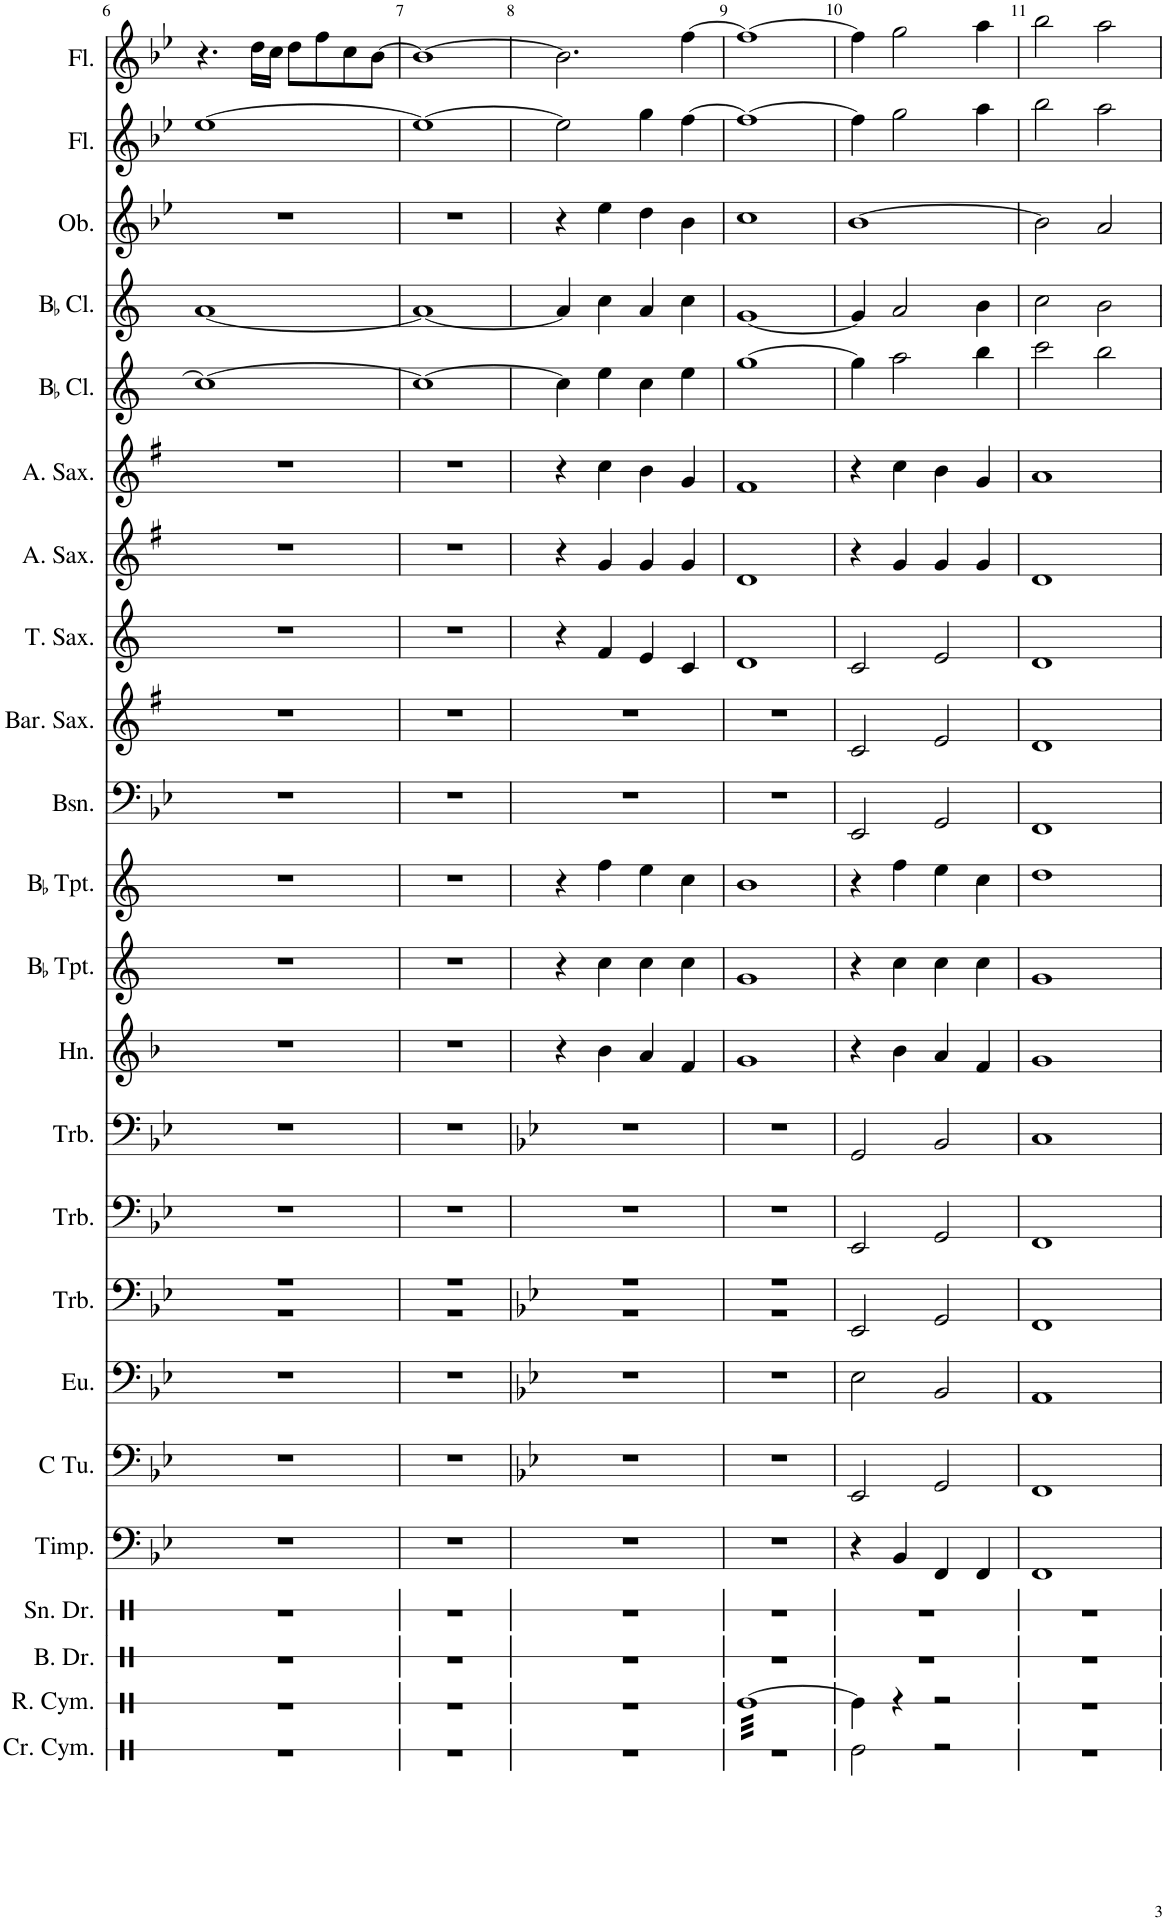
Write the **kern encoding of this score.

**kern	**kern	**kern	**kern	**kern	**kern	**kern	**kern	**kern	**kern	**kern	**kern	**kern	**kern	**kern	**kern	**kern	**kern	**kern	**kern	**kern	**kern	**kern
*part23	*part22	*part21	*part20	*part19	*part18	*part17	*part16	*part15	*part14	*part13	*part12	*part11	*part10	*part9	*part8	*part7	*part6	*part5	*part4	*part3	*part2	*part1
*staff23	*staff22	*staff21	*staff20	*staff19	*staff18	*staff17	*staff16	*staff15	*staff14	*staff13	*staff12	*staff11	*staff10	*staff9	*staff8	*staff7	*staff6	*staff5	*staff4	*staff3	*staff2	*staff1
*I"Crash Cymbal	*I"Ride Cymbal	*I"Bass Drum	*I"Snare Drum	*I"Timpani	*I"C Tuba	*I"Euphonium	*I"Trombone 3	*I"Trombone 2	*I"Trombone 1	*I"Horn	*I"BaccidentalFlat Trumpet	*I"BaccidentalFlat Trumpet	*I"Bassoon	*I"Baritone Saxophone	*I"Tenor Saxophone	*I"Alto Saxophone	*I"Alto Saxophone	*I"BaccidentalFlat Clarinet	*I"BaccidentalFlat Clarinet	*I"Oboe	*I"Flute	*I"Flute
*I'Cr. Cym.	*I'R. Cym.	*I'B. Dr.	*I'Sn. Dr.	*I'Timp.	*I'C Tu.	*I'Eu.	*I'Trb.	*I'Trb.	*I'Trb.	*I'Hn.	*I'BaccidentalFlat Tpt.	*I'BaccidentalFlat Tpt.	*I'Bsn.	*I'Bar. Sax.	*I'T. Sax.	*I'A. Sax.	*I'A. Sax.	*I'BaccidentalFlat Cl.	*I'BaccidentalFlat Cl.	*I'Ob.	*I'Fl.	*I'Fl.
!!LO:PB:g=z
*clefX	*clefX	*clefX	*clefX	*clefF4	*clefF4	*clefF4	*clefF4	*clefF4	*clefF4	*clefG2	*clefG2	*clefG2	*clefF4	*clefG2	*clefG2	*clefG2	*clefG2	*clefG2	*clefG2	*clefG2	*clefG2	*clefG2
*	*	*	*	*	*	*	*	*	*	*Trd4c7	*Trd1c2	*Trd1c2	*	*Trd12c21	*Trd8c14	*Trd5c9	*Trd5c9	*Trd1c2	*Trd1c2	*	*	*
*k[]	*k[]	*k[]	*k[]	*k[b-e-]	*k[b-e-]	*k[b-e-]	*k[b-e-]	*k[b-e-]	*k[b-e-]	*k[b-]	*k[]	*k[]	*k[b-e-]	*k[f#]	*k[]	*k[f#]	*k[f#]	*k[]	*k[]	*k[b-e-]	*k[b-e-]	*k[b-e-]
*M4/4	*M4/4	*M4/4	*M4/4	*M4/4	*M4/4	*M4/4	*M4/4	*M4/4	*M4/4	*M4/4	*M4/4	*M4/4	*M4/4	*M4/4	*M4/4	*M4/4	*M4/4	*M4/4	*M4/4	*M4/4	*M4/4	*M4/4
=6	=6	=6	=6	=6	=6	=6	=6	=6	=6	=6	=6	=6	=6	=6	=6	=6	=6	=6	=6	=6	=6	=6
*	*	*	*	*	*	*	*^	*	*	*	*	*	*	*	*	*	*	*	*	*	*	*
1r	1r	1r	1r	1r	1r	1r	1r	1r	1r	1r	1r	1r	1r	1r	1r	1r	1r	1r	1cc_	[1a	1r	[1ee-	4.r
.	.	.	.	.	.	.	.	.	.	.	.	.	.	.	.	.	.	.	.	.	.	.	16dd\LL
.	.	.	.	.	.	.	.	.	.	.	.	.	.	.	.	.	.	.	.	.	.	.	16cc\JJ
.	.	.	.	.	.	.	.	.	.	.	.	.	.	.	.	.	.	.	.	.	.	.	8dd\L
.	.	.	.	.	.	.	.	.	.	.	.	.	.	.	.	.	.	.	.	.	.	.	8ff\
.	.	.	.	.	.	.	.	.	.	.	.	.	.	.	.	.	.	.	.	.	.	.	8cc\
.	.	.	.	.	.	.	.	.	.	.	.	.	.	.	.	.	.	.	.	.	.	.	[8b-\J
=7	=7	=7	=7	=7	=7	=7	=7	=7	=7	=7	=7	=7	=7	=7	=7	=7	=7	=7	=7	=7	=7	=7	=7
1r	1r	1r	1r	1r	1r	1r	1r	1r	1r	1r	1r	1r	1r	1r	1r	1r	1r	1r	1cc_	1a_	1r	1ee-_	1b-_
=8	=8	=8	=8	=8	=8	=8	=8	=8	=8	=8	=8	=8	=8	=8	=8	=8	=8	=8	=8	=8	=8	=8	=8
*	*	*	*	*	*k[b-e-]	*k[b-e-]	*k[b-e-]	*	*	*k[b-e-]	*	*	*	*	*	*	*	*	*	*	*	*	*
1r	1r	1r	1r	1r	1r	1r	1r	1r	1r	1r	4r	4r	4r	1r	1r	4r	4r	4r	4cc\]	4a/]	4r	2ee-\]	2.b-\]
.	.	.	.	.	.	.	.	.	.	.	4b-\	4cc\	4ff\	.	.	4f/	4g/	4cc\	4ee\	4cc\	4ee-\	.	.
.	.	.	.	.	.	.	.	.	.	.	4a/	4cc\	4ee\	.	.	4e/	4g/	4b\	4cc\	4a/	4dd\	4gg\	.
.	.	.	.	.	.	.	.	.	.	.	4f/	4cc\	4cc\	.	.	4c/	4g/	4g/	4ee\	4cc\	4b-\	[4ff\	[4ff\
=9	=9	=9	=9	=9	=9	=9	=9	=9	=9	=9	=9	=9	=9	=9	=9	=9	=9	=9	=9	=9	=9	=9	=9
*	*tremolo	*	*	*	*	*	*	*	*	*	*	*	*	*	*	*	*	*	*	*	*	*	*
1r	[32ReLLL	1r	1r	1r	1r	1r	1r	1r	1r	1r	1g	1g	1b	1r	1r	1d	1d	1f#	[1gg	[1g	1cc	1ff_	1ff_
.	32Re	.	.	.	.	.	.	.	.	.	.	.	.	.	.	.	.	.	.	.	.	.	.
.	32Re	.	.	.	.	.	.	.	.	.	.	.	.	.	.	.	.	.	.	.	.	.	.
.	32Re	.	.	.	.	.	.	.	.	.	.	.	.	.	.	.	.	.	.	.	.	.	.
.	32Re	.	.	.	.	.	.	.	.	.	.	.	.	.	.	.	.	.	.	.	.	.	.
.	32Re	.	.	.	.	.	.	.	.	.	.	.	.	.	.	.	.	.	.	.	.	.	.
.	32Re	.	.	.	.	.	.	.	.	.	.	.	.	.	.	.	.	.	.	.	.	.	.
.	32Re	.	.	.	.	.	.	.	.	.	.	.	.	.	.	.	.	.	.	.	.	.	.
.	32Re	.	.	.	.	.	.	.	.	.	.	.	.	.	.	.	.	.	.	.	.	.	.
.	32Re	.	.	.	.	.	.	.	.	.	.	.	.	.	.	.	.	.	.	.	.	.	.
.	32Re	.	.	.	.	.	.	.	.	.	.	.	.	.	.	.	.	.	.	.	.	.	.
.	32Re	.	.	.	.	.	.	.	.	.	.	.	.	.	.	.	.	.	.	.	.	.	.
.	32Re	.	.	.	.	.	.	.	.	.	.	.	.	.	.	.	.	.	.	.	.	.	.
.	32Re	.	.	.	.	.	.	.	.	.	.	.	.	.	.	.	.	.	.	.	.	.	.
.	32Re	.	.	.	.	.	.	.	.	.	.	.	.	.	.	.	.	.	.	.	.	.	.
.	32Re	.	.	.	.	.	.	.	.	.	.	.	.	.	.	.	.	.	.	.	.	.	.
.	32Re	.	.	.	.	.	.	.	.	.	.	.	.	.	.	.	.	.	.	.	.	.	.
.	32Re	.	.	.	.	.	.	.	.	.	.	.	.	.	.	.	.	.	.	.	.	.	.
.	32Re	.	.	.	.	.	.	.	.	.	.	.	.	.	.	.	.	.	.	.	.	.	.
.	32Re	.	.	.	.	.	.	.	.	.	.	.	.	.	.	.	.	.	.	.	.	.	.
.	32Re	.	.	.	.	.	.	.	.	.	.	.	.	.	.	.	.	.	.	.	.	.	.
.	32Re	.	.	.	.	.	.	.	.	.	.	.	.	.	.	.	.	.	.	.	.	.	.
.	32Re	.	.	.	.	.	.	.	.	.	.	.	.	.	.	.	.	.	.	.	.	.	.
.	32Re	.	.	.	.	.	.	.	.	.	.	.	.	.	.	.	.	.	.	.	.	.	.
.	32Re	.	.	.	.	.	.	.	.	.	.	.	.	.	.	.	.	.	.	.	.	.	.
.	32Re	.	.	.	.	.	.	.	.	.	.	.	.	.	.	.	.	.	.	.	.	.	.
.	32Re	.	.	.	.	.	.	.	.	.	.	.	.	.	.	.	.	.	.	.	.	.	.
.	32Re	.	.	.	.	.	.	.	.	.	.	.	.	.	.	.	.	.	.	.	.	.	.
.	32Re	.	.	.	.	.	.	.	.	.	.	.	.	.	.	.	.	.	.	.	.	.	.
.	32Re	.	.	.	.	.	.	.	.	.	.	.	.	.	.	.	.	.	.	.	.	.	.
.	32Re	.	.	.	.	.	.	.	.	.	.	.	.	.	.	.	.	.	.	.	.	.	.
.	32ReJJJ	.	.	.	.	.	.	.	.	.	.	.	.	.	.	.	.	.	.	.	.	.	.
*	*Xtremolo	*	*	*	*	*	*	*	*	*	*	*	*	*	*	*	*	*	*	*	*	*	*
*	*	*	*	*	*	*	*v	*v	*	*	*	*	*	*	*	*	*	*	*	*	*	*	*
=10	=10	=10	=10	=10	=10	=10	=10	=10	=10	=10	=10	=10	=10	=10	=10	=10	=10	=10	=10	=10	=10	=10
2Re\	4Re\]	1r	1r	4r	2EE-/	2E-\	2EE-/	2EE-/	2GG/	4r	4r	4r	2EE-/	2c/	2c/	4r	4r	4gg\]	4g/]	[1b-	4ff\]	4ff\]
.	4r	.	.	4BB-/	.	.	.	.	.	4b-\	4cc\	4ff\	.	.	.	4g/	4cc\	2aa\	2a/	.	2gg\	2gg\
2r	2r	.	.	4FF/	2GG/	2BB-/	2GG/	2GG/	2BB-/	4a/	4cc\	4ee\	2GG/	2e/	2e/	4g/	4b\	.	.	.	.	.
.	.	.	.	4FF/	.	.	.	.	.	4f/	4cc\	4cc\	.	.	.	4g/	4g/	4bb\	4b\	.	4aa\	4aa\
=11	=11	=11	=11	=11	=11	=11	=11	=11	=11	=11	=11	=11	=11	=11	=11	=11	=11	=11	=11	=11	=11	=11
1r	1r	1r	1r	1FF	1FF	1AA	1FF	1FF	1C	1g	1g	1dd	1FF	1d	1d	1d	1a	2ccc\	2cc\	2b-\]	2bb-\	2bb-\
.	.	.	.	.	.	.	.	.	.	.	.	.	.	.	.	.	.	2bb\	2b\	2a/	2aa\	2aa\
=	=	=	=	=	=	=	=	=	=	=	=	=	=	=	=	=	=	=	=	=	=	=
*-	*-	*-	*-	*-	*-	*-	*-	*-	*-	*-	*-	*-	*-	*-	*-	*-	*-	*-	*-	*-	*-	*-
